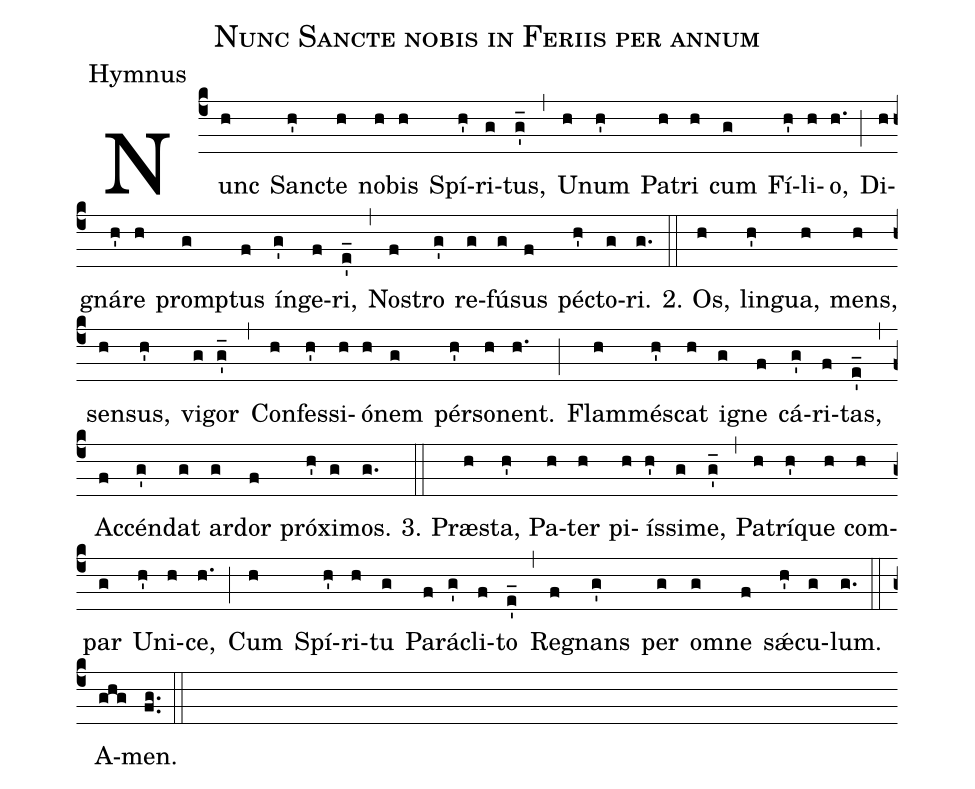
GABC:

name:Nunc Sancte nobis in Feriis per annum;
office-part:Hymnus;
%%
(c4)Nunc(h) Sanc(h')te(h) no(h)bis(h) Spí(h')ri(g)tus,(g'_) (,)
U(h)num(h') Pa(h)tri(h) cum(g) Fí(h')li(h)o,(h.) (;)
Di(h)gná(h')re(h) promp(g)tus(f) ín(g')ge(f)ri,(e'_) (,)
Nos(f)tro(g') re(g)fú(g)sus(f) péc(h')to(g)ri.(g.) (::)

2. Os,(h) lin(h')gua,(h) mens,(h) sen(h)sus,(h') vi(g)gor(g'_) (,)
Con(h)fes(h')si(h)ó(h)nem(g) pér(h')so(h)nent.(h.) (;)
Flam(h)més(h')cat(h) i(g)gne(f) cá(g')ri(f)tas,(e'_) (,)
Ac(f)cén(g')dat(g) ar(g)dor(f) pró(h')xi(g)mos.(g.) (::)

3. Præ(h)sta,(h') Pa(h)ter(h) pi(h)ís(h')si(g)me,(g'_) (,)
Pa(h)trí(h')que(h) com(h)par(g) U(h')ni(h)ce,(h.) (;)
Cum(h) Spí(h')ri(h)tu(g) Pa(f)rá(g')cli(f)to(e'_) (,)
Re(f)gnans(g') per(g) om(g)ne(f) sǽ(h')cu(g)lum.(g.) (::)
A(ghg)men.(fg..) (::)
